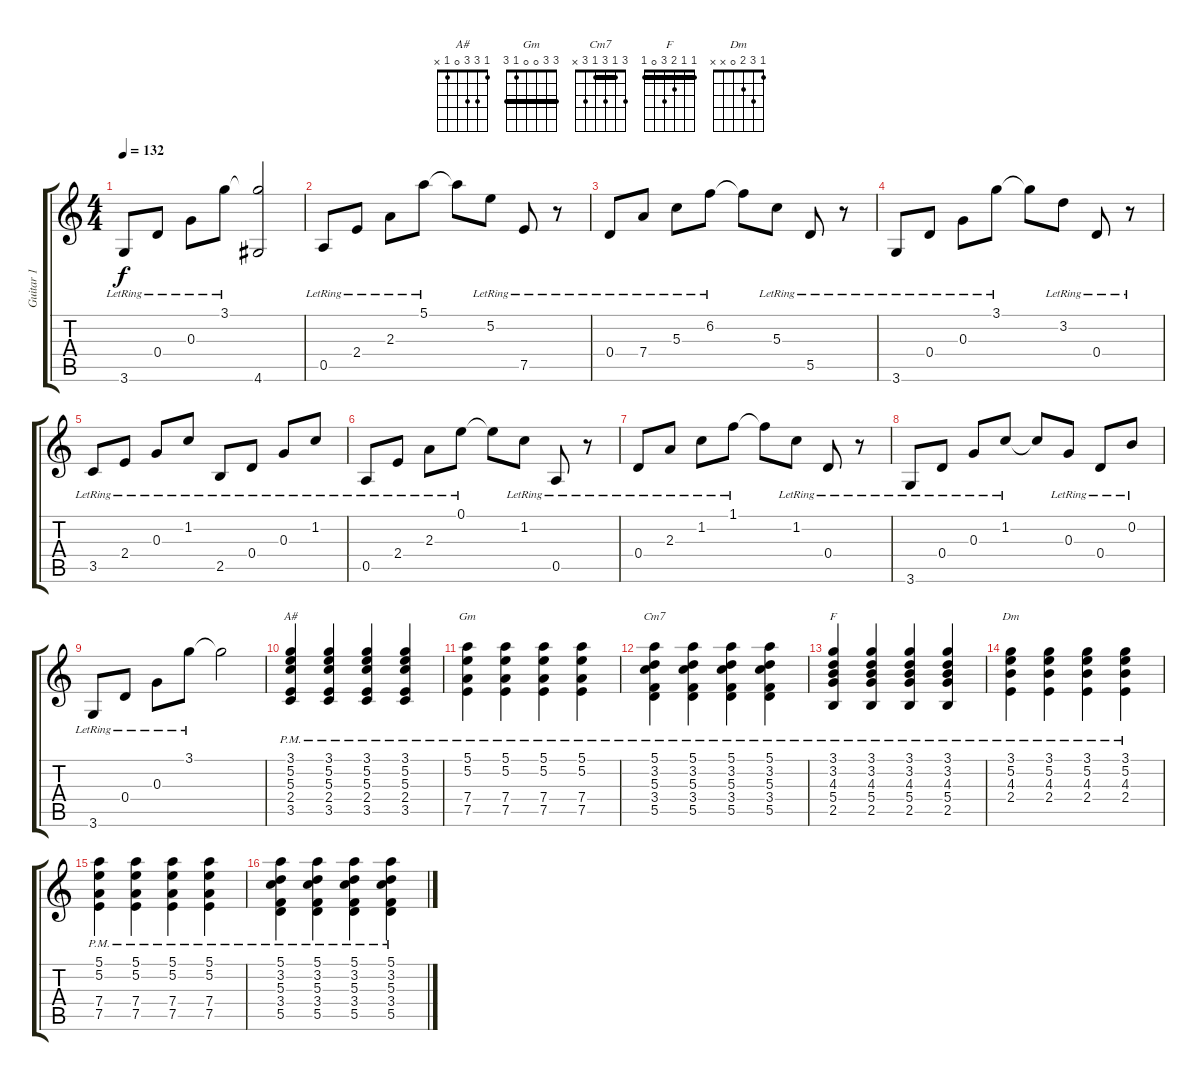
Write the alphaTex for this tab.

\track ("Guitar 1" "Guitar 1") {instrument acousticguitarnylon}
\staff {score tabs}
\tuning (E4 B3 G3 D3 A2 E2) {hide}
\chord ("A#" 1 3 3 0 1 x)
\chord ("Gm" 3 3 0 0 1 3) {barre 3}
\chord ("Cm7" 3 1 3 1 3 x) {barre 1}
\chord ("F" 1 1 2 3 0 1) {barre 1}
\chord ("Dm" 1 3 2 0 x x)
\ts (4 4)
\tempo 132
\clef g2
\ks c
3.6{lr}.8{dy f} 0.4{lr}.8 0.3{lr}.8 3.1{lr}.8 (3.1{t} 4.6).2 |
0.5{lr}.8 2.4{lr}.8 2.3{lr}.8 5.1{lr}.8 5.1{t}.8 5.2{lr}.8 7.5{lr}.8 r.8 |
0.4{lr}.8 7.4{lr}.8 5.3{lr}.8 6.2{lr}.8 6.2{t}.8 5.3{lr}.8 5.5{lr}.8 r.8 |
3.6{lr}.8 0.4{lr}.8 0.3{lr}.8 3.1{lr}.8 3.1{t}.8 3.2{lr}.8 0.4{lr}.8 r.8 |
3.5{lr}.8 2.4{lr}.8 0.3{lr}.8 1.2{lr}.8 2.5{lr}.8 0.4{lr}.8 0.3{lr}.8 1.2{lr}.8 |
0.5{lr}.8 2.4{lr}.8 2.3{lr}.8 0.1{lr}.8 0.1{t}.8 1.2{lr}.8 0.5{lr}.8 r.8 |
0.4{lr}.8 2.3{lr}.8 1.2{lr}.8 1.1{lr}.8 1.1{t}.8 1.2{lr}.8 0.4{lr}.8 r.8 |
3.6{lr}.8 0.4{lr}.8 0.3{lr}.8 1.2{lr}.8 1.2{t}.8 0.3{lr}.8 0.4{lr}.8 0.2{lr}.8 |
3.6{lr}.8 0.4{lr}.8 0.3{lr}.8 3.1{lr}.8 3.1{t}.2 |
(3.1{pm} 5.2{pm} 5.3{pm} 2.4{pm} 3.5{pm}).4{ch "A#"} (3.1{pm} 5.2{pm} 5.3{pm} 2.4{pm} 3.5{pm}).4 (3.1{pm} 5.2{pm} 5.3{pm} 2.4{pm} 3.5{pm}).4 (3.1{pm} 5.2{pm} 5.3{pm} 2.4{pm} 3.5{pm}).4 |
(5.1{pm} 5.2{pm} 7.4{pm} 7.5{pm}).4{ch "Gm"} (5.1{pm} 5.2{pm} 7.4{pm} 7.5{pm}).4 (5.1{pm} 5.2{pm} 7.4{pm} 7.5{pm}).4 (5.1{pm} 5.2{pm} 7.4{pm} 7.5{pm}).4 |
(5.1{pm} 3.2{pm} 5.3{pm} 3.4{pm} 5.5{pm}).4{ch "Cm7"} (5.1{pm} 3.2{pm} 5.3{pm} 3.4{pm} 5.5{pm}).4 (5.1{pm} 3.2{pm} 5.3{pm} 3.4{pm} 5.5{pm}).4 (5.1{pm} 3.2{pm} 5.3{pm} 3.4{pm} 5.5{pm}).4 |
(3.1{pm} 3.2{pm} 4.3{pm} 5.4{pm} 2.5{pm}).4{ch "F"} (3.1{pm} 3.2{pm} 4.3{pm} 5.4{pm} 2.5{pm}).4 (3.1{pm} 3.2{pm} 4.3{pm} 5.4{pm} 2.5{pm}).4 (3.1{pm} 3.2{pm} 4.3{pm} 5.4{pm} 2.5{pm}).4 |
(3.1{pm} 5.2{pm} 4.3{pm} 2.4{pm}).4{ch "Dm"} (3.1{pm} 5.2{pm} 4.3{pm} 2.4{pm}).4 (3.1{pm} 5.2{pm} 4.3{pm} 2.4{pm}).4 (3.1{pm} 5.2{pm} 4.3{pm} 2.4{pm}).4 |
(5.1{pm} 5.2{pm} 7.4{pm} 7.5{pm}).4 (5.1{pm} 5.2{pm} 7.4{pm} 7.5{pm}).4 (5.1{pm} 5.2{pm} 7.4{pm} 7.5{pm}).4 (5.1{pm} 5.2{pm} 7.4{pm} 7.5{pm}).4 |
(5.1{pm} 3.2{pm} 5.3{pm} 3.4{pm} 5.5{pm}).4 (5.1{pm} 3.2{pm} 5.3{pm} 3.4{pm} 5.5{pm}).4 (5.1{pm} 3.2{pm} 5.3{pm} 3.4{pm} 5.5{pm}).4 (5.1{pm} 3.2{pm} 5.3{pm} 3.4{pm} 5.5{pm}).4
